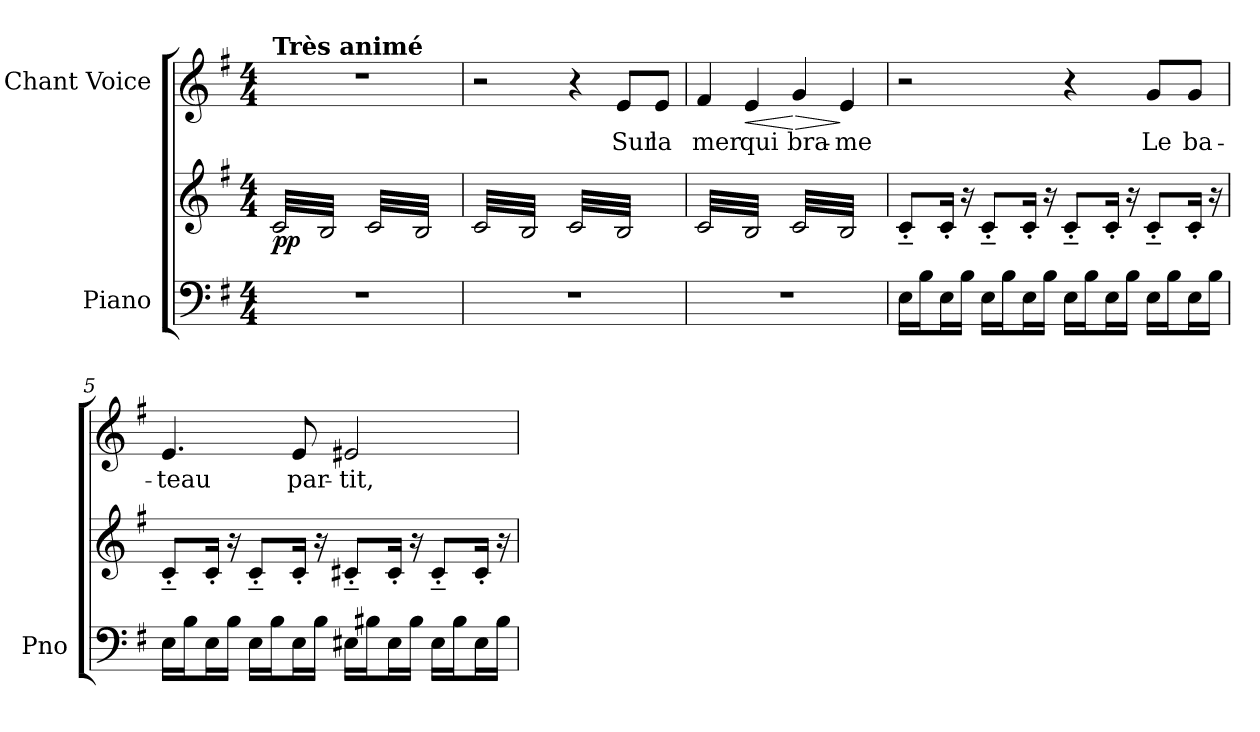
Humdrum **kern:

**kern	**kern	**dynam	**kern	**text	**dynam
*part2	*part2	*part2	*part1	*part1	*part1
*staff3	*staff2	*staff2/3	*staff1	*staff1	*staff1
*I"Piano	*	*	*I"Chant Voice	*	*
*I'Pno	*	*	*	*	*
*clefF4	*clefG2	*	*clefG2	*	*
*k[f#]	*k[f#]	*	*k[f#]	*	*
*M4/4	*M4/4	*	*M4/4	*	*
=1	=1	=1	=1	=1	=1
!	!	!	!LO:TX:a:B:t=Très animé	!	!
!	!LO:TX:a:B:t=Très animé	!	!	!	!
!	!	!LO:DY:b	!	!	!
*	*tremolo	*	*	*	*
1r	32c/LLL	pp	1r	.	.
.	32B/	.	.	.	.
.	32c/	.	.	.	.
.	32B/	.	.	.	.
.	32c/	.	.	.	.
.	32B/	.	.	.	.
.	32c/	.	.	.	.
.	32B/	.	.	.	.
.	32c/	.	.	.	.
.	32B/	.	.	.	.
.	32c/	.	.	.	.
.	32B/	.	.	.	.
.	32c/	.	.	.	.
.	32B/	.	.	.	.
.	32c/	.	.	.	.
.	32B/JJJ	.	.	.	.
.	32c/LLL	.	.	.	.
.	32B/	.	.	.	.
.	32c/	.	.	.	.
.	32B/	.	.	.	.
.	32c/	.	.	.	.
.	32B/	.	.	.	.
.	32c/	.	.	.	.
.	32B/	.	.	.	.
.	32c/	.	.	.	.
.	32B/	.	.	.	.
.	32c/	.	.	.	.
.	32B/	.	.	.	.
.	32c/	.	.	.	.
.	32B/	.	.	.	.
.	32c/	.	.	.	.
.	32B/JJJ	.	.	.	.
=2	=2	=2	=2	=2	=2
1r	32c/LLL	.	2r	.	.
.	32B/	.	.	.	.
.	32c/	.	.	.	.
.	32B/	.	.	.	.
.	32c/	.	.	.	.
.	32B/	.	.	.	.
.	32c/	.	.	.	.
.	32B/	.	.	.	.
.	32c/	.	.	.	.
.	32B/	.	.	.	.
.	32c/	.	.	.	.
.	32B/	.	.	.	.
.	32c/	.	.	.	.
.	32B/	.	.	.	.
.	32c/	.	.	.	.
.	32B/JJJ	.	.	.	.
.	32c/LLL	.	4r	.	.
.	32B/	.	.	.	.
.	32c/	.	.	.	.
.	32B/	.	.	.	.
.	32c/	.	.	.	.
.	32B/	.	.	.	.
.	32c/	.	.	.	.
.	32B/	.	.	.	.
.	32c/	.	8e/L	Sur	.
.	32B/	.	.	.	.
.	32c/	.	.	.	.
.	32B/	.	.	.	.
.	32c/	.	8e/J	la	.
.	32B/	.	.	.	.
.	32c/	.	.	.	.
.	32B/JJJ	.	.	.	.
=3	=3	=3	=3	=3	=3
1r	32c/LLL	.	4f#/	mer	.
.	32B/	.	.	.	.
.	32c/	.	.	.	.
.	32B/	.	.	.	.
.	32c/	.	.	.	.
.	32B/	.	.	.	.
.	32c/	.	.	.	.
.	32B/	.	.	.	.
!	!	!	!	!	!LO:HP:b
.	32c/	.	4e/	qui	<
.	32B/	.	.	.	.
.	32c/	.	.	.	.
.	32B/	.	.	.	.
.	32c/	.	.	.	.
.	32B/	.	.	.	.
.	32c/	.	.	.	.
.	32B/JJJ	.	.	.	.
!	!	!	!	!	!LO:HP:n=1:b
.	32c/LLL	.	4g/	bra-	[ >
.	32B/	.	.	.	.
.	32c/	.	.	.	.
.	32B/	.	.	.	.
.	32c/	.	.	.	.
.	32B/	.	.	.	.
.	32c/	.	.	.	.
.	32B/	.	.	.	.
.	32c/	.	4e/	-me	]
.	32B/	.	.	.	.
.	32c/	.	.	.	.
.	32B/	.	.	.	.
.	32c/	.	.	.	.
.	32B/	.	.	.	.
.	32c/	.	.	.	.
.	32B/JJJ	.	.	.	.
*	*Xtremolo	*	*	*	*
=4	=4	=4	=4	=4	=4
16E\LL	8c'~>/L	.	2r	.	.
.	.	.	.	.	.
16B\J	.	.	.	.	.
.	.	.	.	.	.
16E\L	16c'/Jk	.	.	.	.
.	.	.	.	.	.
16B\JJ	16r	.	.	.	.
.	.	.	.	.	.
16E\LL	8c'~>/L	.	.	.	.
16B\J	.	.	.	.	.
16E\L	16c'/Jk	.	.	.	.
16B\JJ	16r	.	.	.	.
16E\LL	8c'~>/L	.	4r	.	.
16B\J	.	.	.	.	.
16E\L	16c'/Jk	.	.	.	.
16B\JJ	16r	.	.	.	.
16E\LL	8c'~>/L	.	8g/L	Le	.
16B\J	.	.	.	.	.
16E\L	16c'/Jk	.	8g/J	ba-	.
16B\JJ	16r	.	.	.	.
=5	=5	=5	=5	=5	=5
16E\LL	8c'~>/L	.	4.e/	-teau	.
16B\J	.	.	.	.	.
16E\L	16c'/Jk	.	.	.	.
16B\JJ	16r	.	.	.	.
16E\LL	8c'~>/L	.	.	.	.
16B\J	.	.	.	.	.
16E\L	16c'/Jk	.	8e/	par-	.
16B\JJ	16r	.	.	.	.
16E#X\LL	8c#X'~>/L	.	2e#X/	-tit,	.
16B#X\J	.	.	.	.	.
16E#\L	16c#'/Jk	.	.	.	.
16B#\JJ	16r	.	.	.	.
16E#\LL	8c#'~>/L	.	.	.	.
16B#\J	.	.	.	.	.
16E#\L	16c#'/Jk	.	.	.	.
16B#\JJ	16r	.	.	.	.
=	=	=	=	=	=
*-	*-	*-	*-	*-	*-
